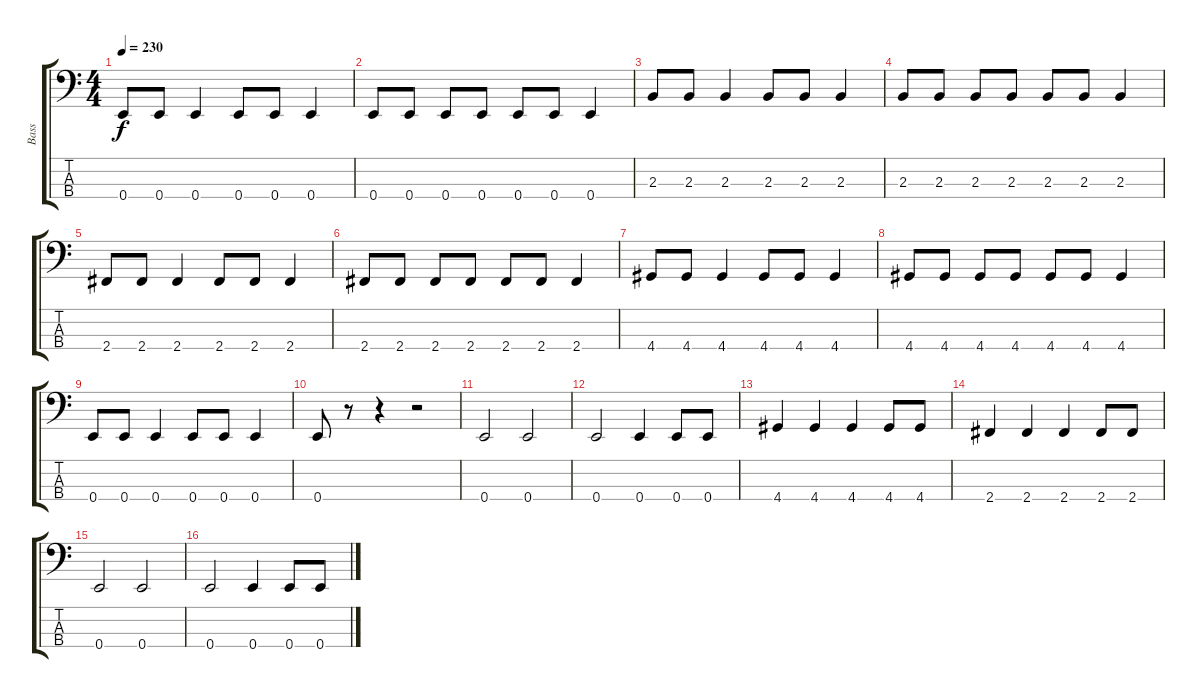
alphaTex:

\track ("Bass" "Bass") {instrument electricbasspick}
\staff {score tabs}
\tuning (G2 D2 A1 E1) {hide}
\ts (4 4)
\tempo 230
\clef f4
\ks c
0.4.8{dy f} 0.4.8 0.4.4 0.4.8 0.4.8 0.4.4 |
0.4.8 0.4.8 0.4.8 0.4.8 0.4.8 0.4.8 0.4.4 |
2.3.8 2.3.8 2.3.4 2.3.8 2.3.8 2.3.4 |
2.3.8 2.3.8 2.3.8 2.3.8 2.3.8 2.3.8 2.3.4 |
2.4.8 2.4.8 2.4.4 2.4.8 2.4.8 2.4.4 |
2.4.8 2.4.8 2.4.8 2.4.8 2.4.8 2.4.8 2.4.4 |
4.4.8 4.4.8 4.4.4 4.4.8 4.4.8 4.4.4 |
4.4.8 4.4.8 4.4.8 4.4.8 4.4.8 4.4.8 4.4.4 |
0.4.8 0.4.8 0.4.4 0.4.8 0.4.8 0.4.4 |
0.4.8 r.8 r.4 r.2 |
0.4.2 0.4.2 |
0.4.2 0.4.4 0.4.8 0.4.8 |
4.4.4 4.4.4 4.4.4 4.4.8 4.4.8 |
2.4.4 2.4.4 2.4.4 2.4.8 2.4.8 |
0.4.2 0.4.2 |
0.4.2 0.4.4 0.4.8 0.4.8
